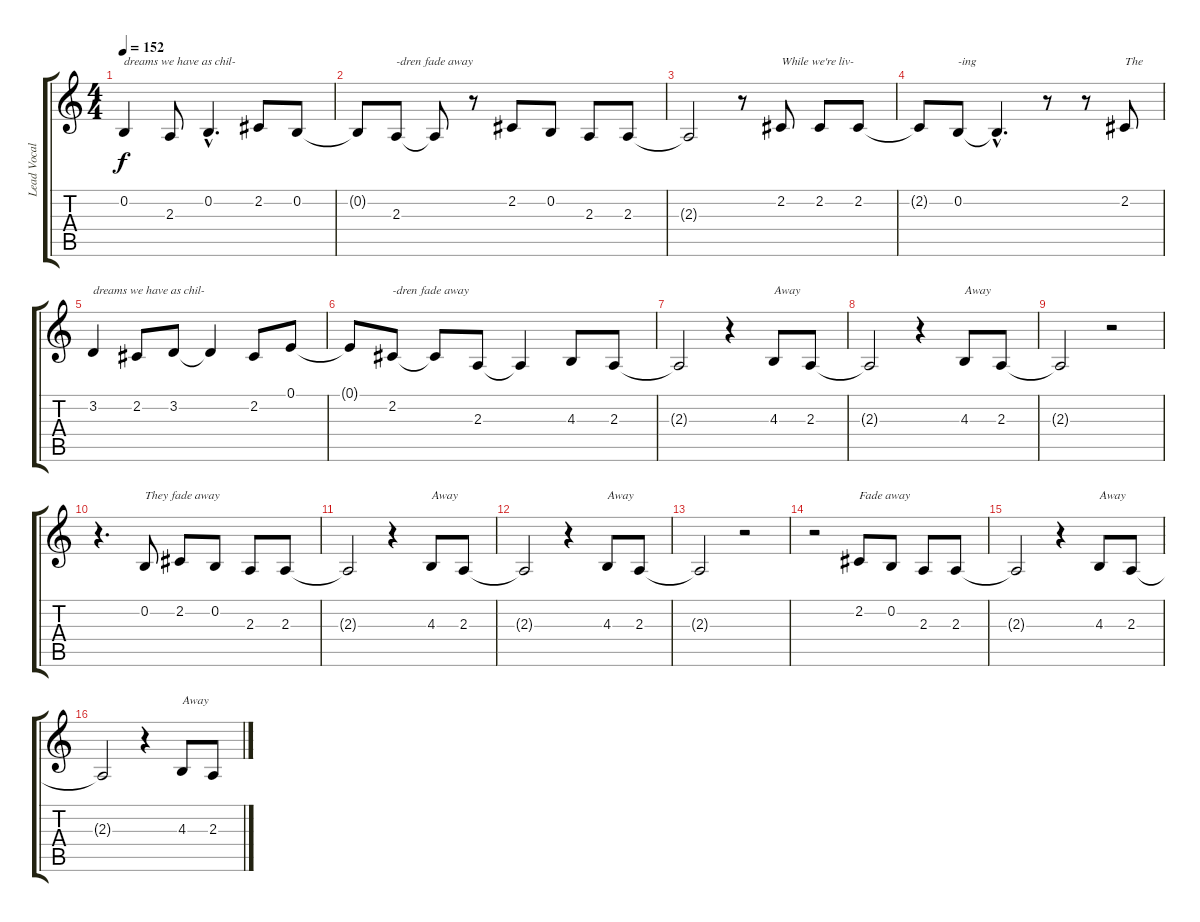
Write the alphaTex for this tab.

\track ("Lead Vocals" "Lead Vocal") {instrument tenorsax}
\staff {score tabs}
\tuning (E4 B3 G3 D3 A2 E2) {hide}
\ts (4 4)
\tempo 152
\clef g2
\ks c
0.2.4{txt "dreams we have as chil-" dy f} 2.3.8 0.2{hac}.4{d} 2.2.8 0.2.8 |
0.2{t}.8 2.3.8{txt "-dren fade away"} 2.3{t}.8 r.8 2.2.8 0.2.8 2.3.8 2.3.8 |
2.3{t}.2 r.8 2.2.8{txt "While we're liv-"} 2.2.8 2.2.8 |
2.2{t}.8 0.2.8{txt "-ing"} 0.2{hac t}.4{d} r.8 r.8 2.2.8{txt "The"} |
3.2.4{txt "dreams we have as chil-"} 2.2.8 3.2.8 3.2{t}.4 2.2.8 0.1.8 |
0.1{t}.8 2.2.8{txt "-dren fade away"} 2.2{t}.8 2.3.8 2.3{t}.4 4.3.8 2.3.8 |
2.3{t}.2 r.4 4.3.8{txt "Away"} 2.3.8 |
2.3{t}.2 r.4 4.3.8{txt "Away"} 2.3.8 |
2.3{t}.2 r.2 |
r.4{d} 0.2.8{txt "They fade away"} 2.2.8 0.2.8 2.3.8 2.3.8 |
2.3{t}.2 r.4 4.3.8{txt "Away"} 2.3.8 |
2.3{t}.2 r.4 4.3.8{txt "Away"} 2.3.8 |
2.3{t}.2 r.2 |
r.2 2.2.8{txt "Fade away"} 0.2.8 2.3.8 2.3.8 |
2.3{t}.2 r.4 4.3.8{txt "Away"} 2.3.8 |
2.3{t}.2 r.4 4.3.8{txt "Away"} 2.3.8
